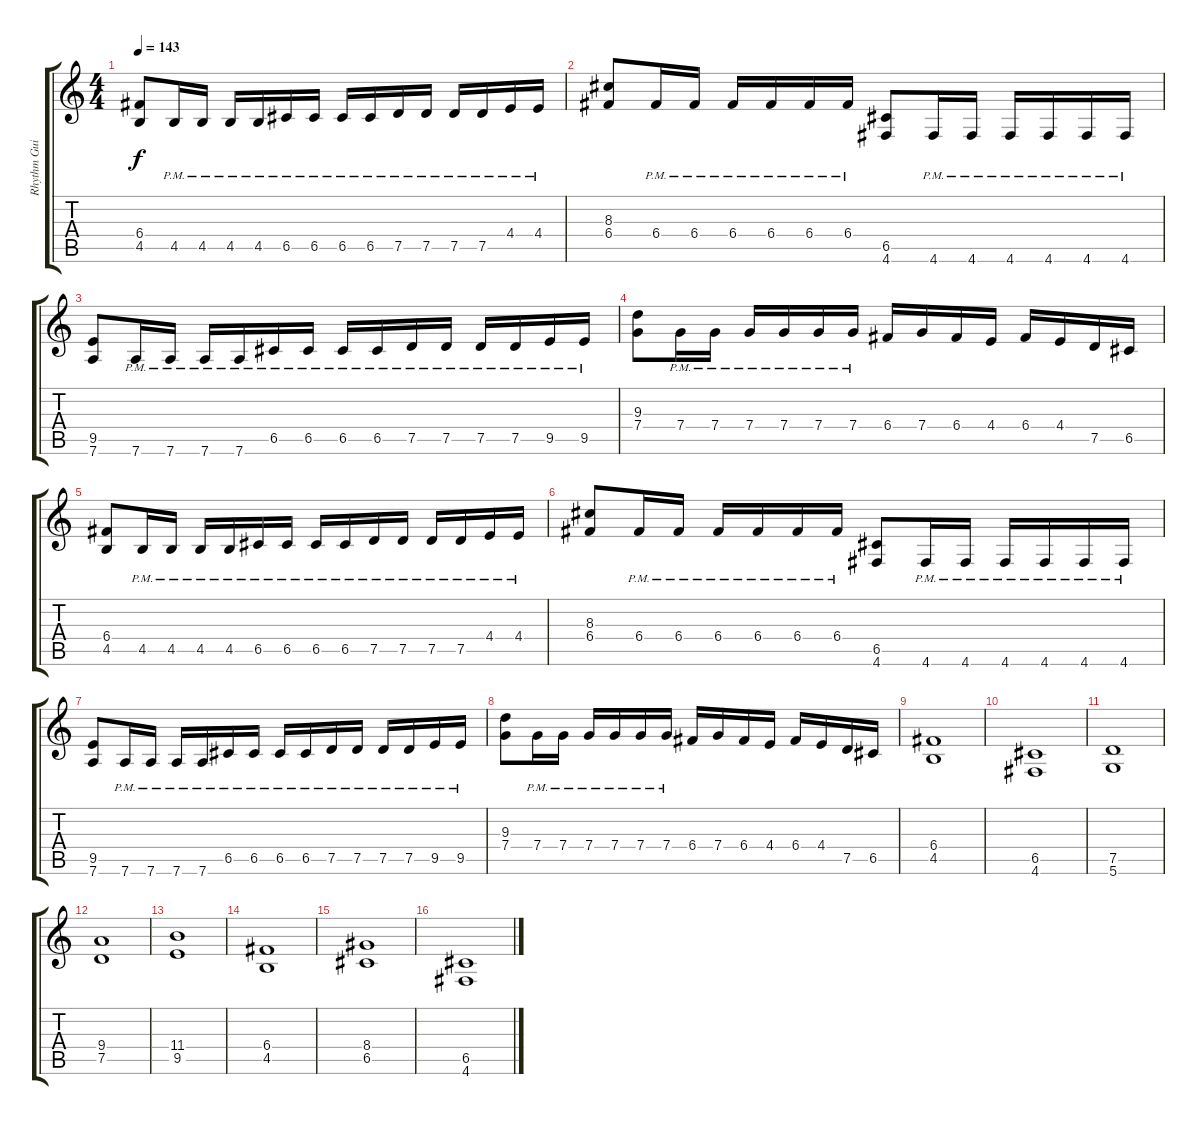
\track ("Rhythm Guitar" "Rhythm Gui") {instrument distortionguitar}
\staff {score tabs}
\tuning (D4 A3 F3 C3 G2 D2) {hide}
\ts (4 4)
\tempo 143
\clef g2
\ks c
(6.4 4.5).8{dy f} 4.5{pm}.16 4.5{pm}.16 4.5{pm}.16 4.5{pm}.16 6.5{pm}.16 6.5{pm}.16 6.5{pm}.16 6.5{pm}.16 7.5{pm}.16 7.5{pm}.16 7.5{pm}.16 7.5{pm}.16 4.4{pm}.16 4.4{pm}.16 |
(8.3 6.4).8 6.4{pm}.16 6.4{pm}.16 6.4{pm}.16 6.4{pm}.16 6.4{pm}.16 6.4{pm}.16 (6.5 4.6).8 4.6{pm}.16 4.6{pm}.16 4.6{pm}.16 4.6{pm}.16 4.6{pm}.16 4.6{pm}.16 |
(9.5 7.6).8 7.6{pm}.16 7.6{pm}.16 7.6{pm}.16 7.6{pm}.16 6.5{pm}.16 6.5{pm}.16 6.5{pm}.16 6.5{pm}.16 7.5{pm}.16 7.5{pm}.16 7.5{pm}.16 7.5{pm}.16 9.5{pm}.16 9.5{pm}.16 |
(9.3 7.4).8 7.4{pm}.16 7.4{pm}.16 7.4{pm}.16 7.4{pm}.16 7.4{pm}.16 7.4{pm}.16 6.4.16 7.4.16 6.4.16 4.4.16 6.4.16 4.4.16 7.5.16 6.5.16 |
(6.4 4.5).8 4.5{pm}.16 4.5{pm}.16 4.5{pm}.16 4.5{pm}.16 6.5{pm}.16 6.5{pm}.16 6.5{pm}.16 6.5{pm}.16 7.5{pm}.16 7.5{pm}.16 7.5{pm}.16 7.5{pm}.16 4.4{pm}.16 4.4{pm}.16 |
(8.3 6.4).8 6.4{pm}.16 6.4{pm}.16 6.4{pm}.16 6.4{pm}.16 6.4{pm}.16 6.4{pm}.16 (6.5 4.6).8 4.6{pm}.16 4.6{pm}.16 4.6{pm}.16 4.6{pm}.16 4.6{pm}.16 4.6{pm}.16 |
(9.5 7.6).8 7.6{pm}.16 7.6{pm}.16 7.6{pm}.16 7.6{pm}.16 6.5{pm}.16 6.5{pm}.16 6.5{pm}.16 6.5{pm}.16 7.5{pm}.16 7.5{pm}.16 7.5{pm}.16 7.5{pm}.16 9.5{pm}.16 9.5{pm}.16 |
(9.3 7.4).8 7.4{pm}.16 7.4{pm}.16 7.4{pm}.16 7.4{pm}.16 7.4{pm}.16 7.4{pm}.16 6.4.16 7.4.16 6.4.16 4.4.16 6.4.16 4.4.16 7.5.16 6.5.16 |
(6.4 4.5).1 |
(6.5 4.6).1 |
(7.5 5.6).1 |
(9.4 7.5).1 |
(11.4 9.5).1 |
(6.4 4.5).1 |
(8.4 6.5).1 |
(6.5 4.6).1
